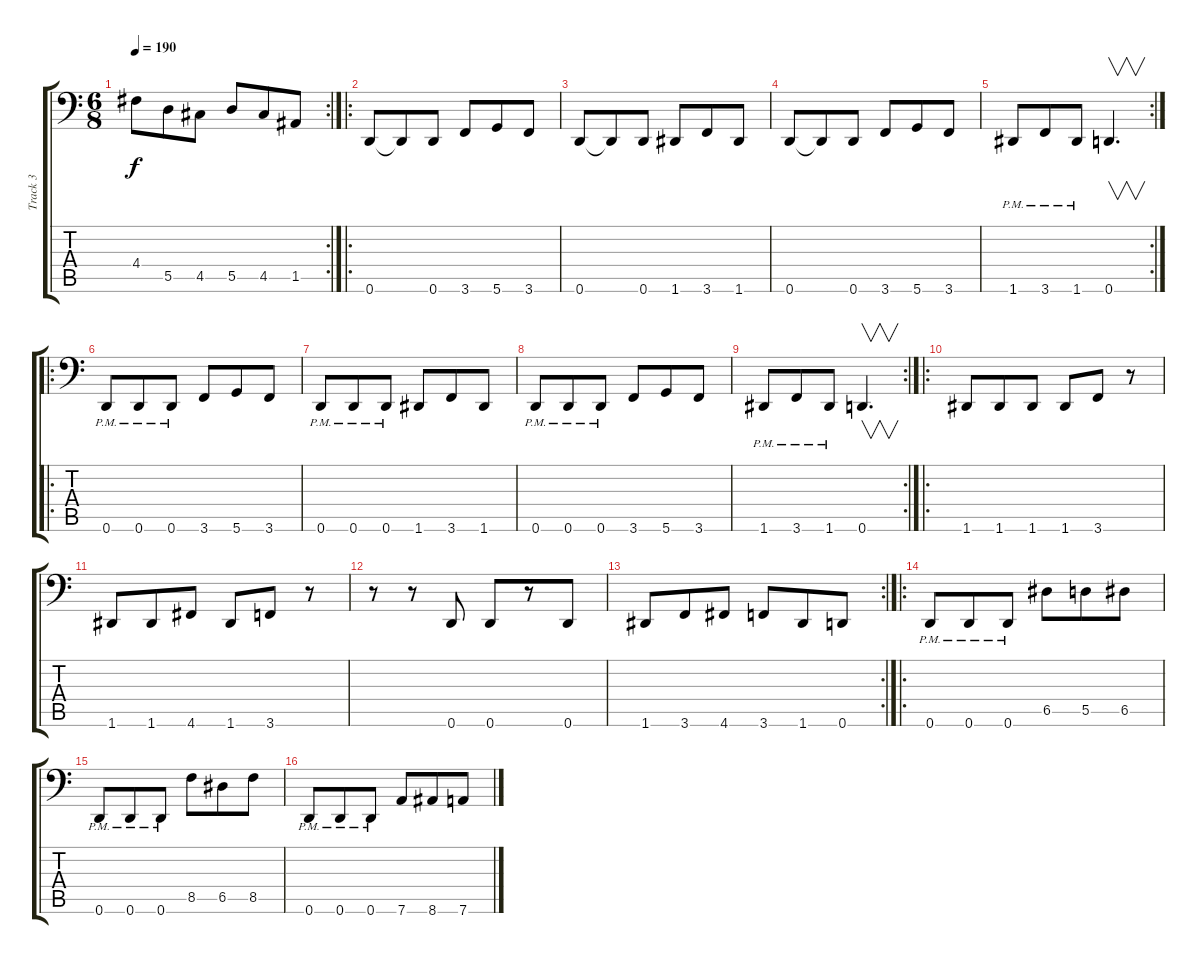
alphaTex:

\track ("Track 3" "Track 3") {instrument electricbasspick}
\staff {score tabs}
\tuning (E3 B2 G2 D2 A1 D1) {hide}
\rc 2
\ts (6 8)
\tempo 190
\clef f4
\ks c
4.4.8{dy f} 5.5.8 4.5.8 5.5.8 4.5.8 1.5.8 |
\ro
0.6.8 0.6{t}.8 0.6.8 3.6.8 5.6.8 3.6.8 |
0.6.8 0.6{t}.8 0.6.8 1.6.8 3.6.8 1.6.8 |
0.6.8 0.6{t}.8 0.6.8 3.6.8 5.6.8 3.6.8 |
\rc 2
1.6{pm}.8 3.6{pm}.8 1.6{pm}.8 0.6.4{v d} |
\ro
0.6{pm}.8 0.6{pm}.8 0.6{pm}.8 3.6.8 5.6.8 3.6.8 |
0.6{pm}.8 0.6{pm}.8 0.6{pm}.8 1.6.8 3.6.8 1.6.8 |
0.6{pm}.8 0.6{pm}.8 0.6{pm}.8 3.6.8 5.6.8 3.6.8 |
\rc 2
1.6{pm}.8 3.6{pm}.8 1.6{pm}.8 0.6.4{v d} |
\ro
1.6.8 1.6.8 1.6.8 1.6.8 3.6.8 r.8 |
1.6.8 1.6.8 4.6.8 1.6.8 3.6.8 r.8 |
r.8 r.8 0.6.8 0.6.8 r.8 0.6.8 |
\rc 2
1.6.8 3.6.8 4.6.8 3.6.8 1.6.8 0.6.8 |
\ro
0.6{pm}.8 0.6{pm}.8 0.6{pm}.8 6.5.8 5.5.8 6.5.8 |
0.6{pm}.8 0.6{pm}.8 0.6{pm}.8 8.5.8 6.5.8 8.5.8 |
0.6{pm}.8 0.6{pm}.8 0.6{pm}.8 7.6.8 8.6.8 7.6.8
